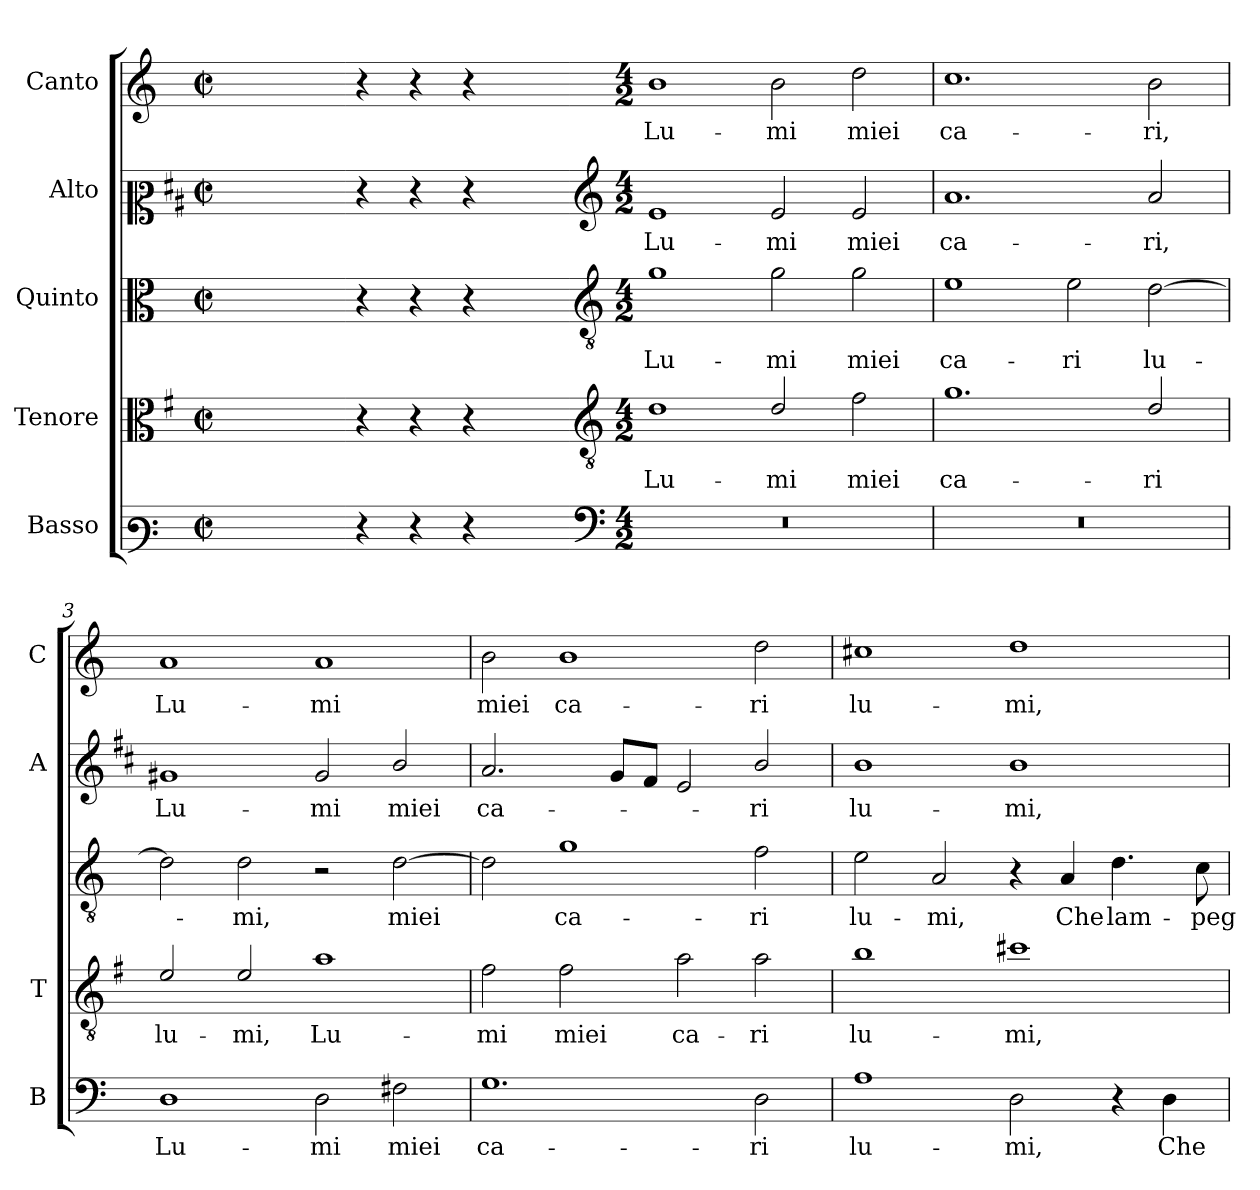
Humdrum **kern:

**kern	**text	**kern	**text	**kern	**text	**kern	**text	**kern	**text
*part5	*part5	*part4	*part4	*part3	*part3	*part2	*part2	*part1	*part1
*staff5	*staff5	*staff4	*staff4	*staff3	*staff3	*staff2	*staff2	*staff1	*staff1
*I"Basso	*	*I"Tenore	*	*I"Quinto	*	*I"Alto	*	*I"Canto	*
*I'B	*	*I'T	*	*	*	*I'A	*	*I'C	*
*clefF3	*	*clefC3	*	*clefC3	*	*clefC2	*	*clefG2	*
*	*	*ITrd4c7	*	*	*	*ITrd1c2	*	*	*
*k[]	*	*k[]	*	*k[]	*	*k[]	*	*k[]	*
*C:	*	*C:	*	*C:	*	*C:	*	*C:	*
*M2/2	*	*M2/2	*	*M2/2	*	*M2/2	*	*M2/2	*
*met(c|)	*	*met(c|)	*	*met(c|)	*	*met(c|)	*	*met(c|)	*
=	=	=	=	=	=	=	=	=	=
1ryy	.	1ryy	.	1ryy	.	1ryy	.	1ryy	.
=1X-	=1X-	=1X-	=1X-	=1X-	=1X-	=1X-	=1X-	=1X-	=1X-
4r	.	4r	.	4r	.	4r	.	4r	.
4r	.	4r	.	4r	.	4r	.	4r	.
4r	.	4r	.	4r	.	4r	.	4r	.
4ryy	.	4ryy	.	4ryy	.	4ryy	.	4ryy	.
=1-	=1-	=1-	=1-	=1-	=1-	=1-	=1-	=1-	=1-
*clefF4	*	*clefGv2	*	*clefGv2	*	*clefG2	*	*	*
*M4/2	*	*M4/2	*	*M4/2	*	*M4/2	*	*M4/2	*
!	!	!	!LO:LY:b	!	!LO:LY:b	!	!LO:LY:b	!	!LO:LY:b
0r	.	1G	Lu-	1g	Lu-	1d	Lu-	1b	Lu-
!	!	!	!LO:LY:b	!	!LO:LY:b	!	!LO:LY:b	!	!LO:LY:b
.	.	2G/	-mi	2g\	-mi	2d/	-mi	2b\	-mi
!	!	!	!LO:LY:b	!	!LO:LY:b	!	!LO:LY:b	!	!LO:LY:b
.	.	2B\	miei	2g\	miei	2d/	miei	2dd\	miei
=2	=2	=2	=2	=2	=2	=2	=2	=2	=2
!	!	!	!LO:LY:b	!	!LO:LY:b	!	!LO:LY:b	!	!LO:LY:b
0r	.	1.c	ca-	1e	ca-	1.g	ca-	1.cc	ca-
!	!	!	!	!	!LO:LY:b	!	!	!	!
.	.	.	.	2e\	-ri	.	.	.	.
!	!	!	!LO:LY:b	!	!LO:LY:b	!	!LO:LY:b	!	!LO:LY:b
.	.	2G/	-ri	[2d\	lu-	2g/	-ri,	2b\	-ri,
=3	=3	=3	=3	=3	=3	=3	=3	=3	=3
!	!LO:LY:b	!	!LO:LY:b	!	!	!	!LO:LY:b	!	!LO:LY:b
1D	Lu-	2A/	lu-	2d\]	.	1f#X	Lu-	1a	Lu-
!	!	!	!LO:LY:b	!	!LO:LY:b	!	!	!	!
.	.	2A/	-mi,	2d\	-mi,	.	.	.	.
!	!LO:LY:b	!	!LO:LY:b	!	!	!	!LO:LY:b	!	!LO:LY:b
2D\	-mi	1d	Lu-	2r	.	2f#/	-mi	1a	-mi
!	!LO:LY:b	!	!	!	!LO:LY:b	!	!LO:LY:b	!	!
2F#X\	miei	.	.	[2d\	miei	2a/	miei	.	.
=4	=4	=4	=4	=4	=4	=4	=4	=4	=4
!	!LO:LY:b	!	!LO:LY:b	!	!	!	!LO:LY:b	!	!LO:LY:b
1.G	ca-	2B\	-mi	2d\]	.	2.g/	ca-	2b\	miei
!	!	!	!LO:LY:b	!	!LO:LY:b	!	!	!	!LO:LY:b
.	.	2B\	miei	1g	ca-	.	.	1b	ca-
.	.	.	.	.	.	8f/L	.	.	.
.	.	.	.	.	.	8e/J	.	.	.
!	!	!	!LO:LY:b	!	!	!	!	!	!
.	.	2d\	ca-	.	.	2d/	.	.	.
!	!LO:LY:b	!	!LO:LY:b	!	!LO:LY:b	!	!LO:LY:b	!	!LO:LY:b
2D\	-ri	2d\	-ri	2f\	-ri	2a/	-ri	2dd\	-ri
=5	=5	=5	=5	=5	=5	=5	=5	=5	=5
!	!LO:LY:b	!	!LO:LY:b	!	!LO:LY:b	!	!LO:LY:b	!	!LO:LY:b
1A	lu-	1e	lu-	2e\	lu-	1a	lu-	1cc#X	lu-
!	!	!	!	!	!LO:LY:b	!	!	!	!
.	.	.	.	2A/	-mi,	.	.	.	.
!	!LO:LY:b	!	!LO:LY:b	!	!	!	!LO:LY:b	!	!LO:LY:b
2D\	-mi,	1f#X	-mi,	4r	.	1a	-mi,	1dd	-mi,
!	!	!	!	!	!LO:LY:b	!	!	!	!
.	.	.	.	4A/	Che	.	.	.	.
!	!	!	!	!	!LO:LY:b	!	!	!	!
4r	.	.	.	4.d\	lam-	.	.	.	.
!	!LO:LY:b	!	!	!	!	!	!	!	!
4D\	Che	.	.	.	.	.	.	.	.
!	!	!	!	!	!LO:LY:b	!	!	!	!
.	.	.	.	8c\	-peg-	.	.	.	.
=	=	=	=	=	=	=	=	=	=
*-	*-	*-	*-	*-	*-	*-	*-	*-	*-
